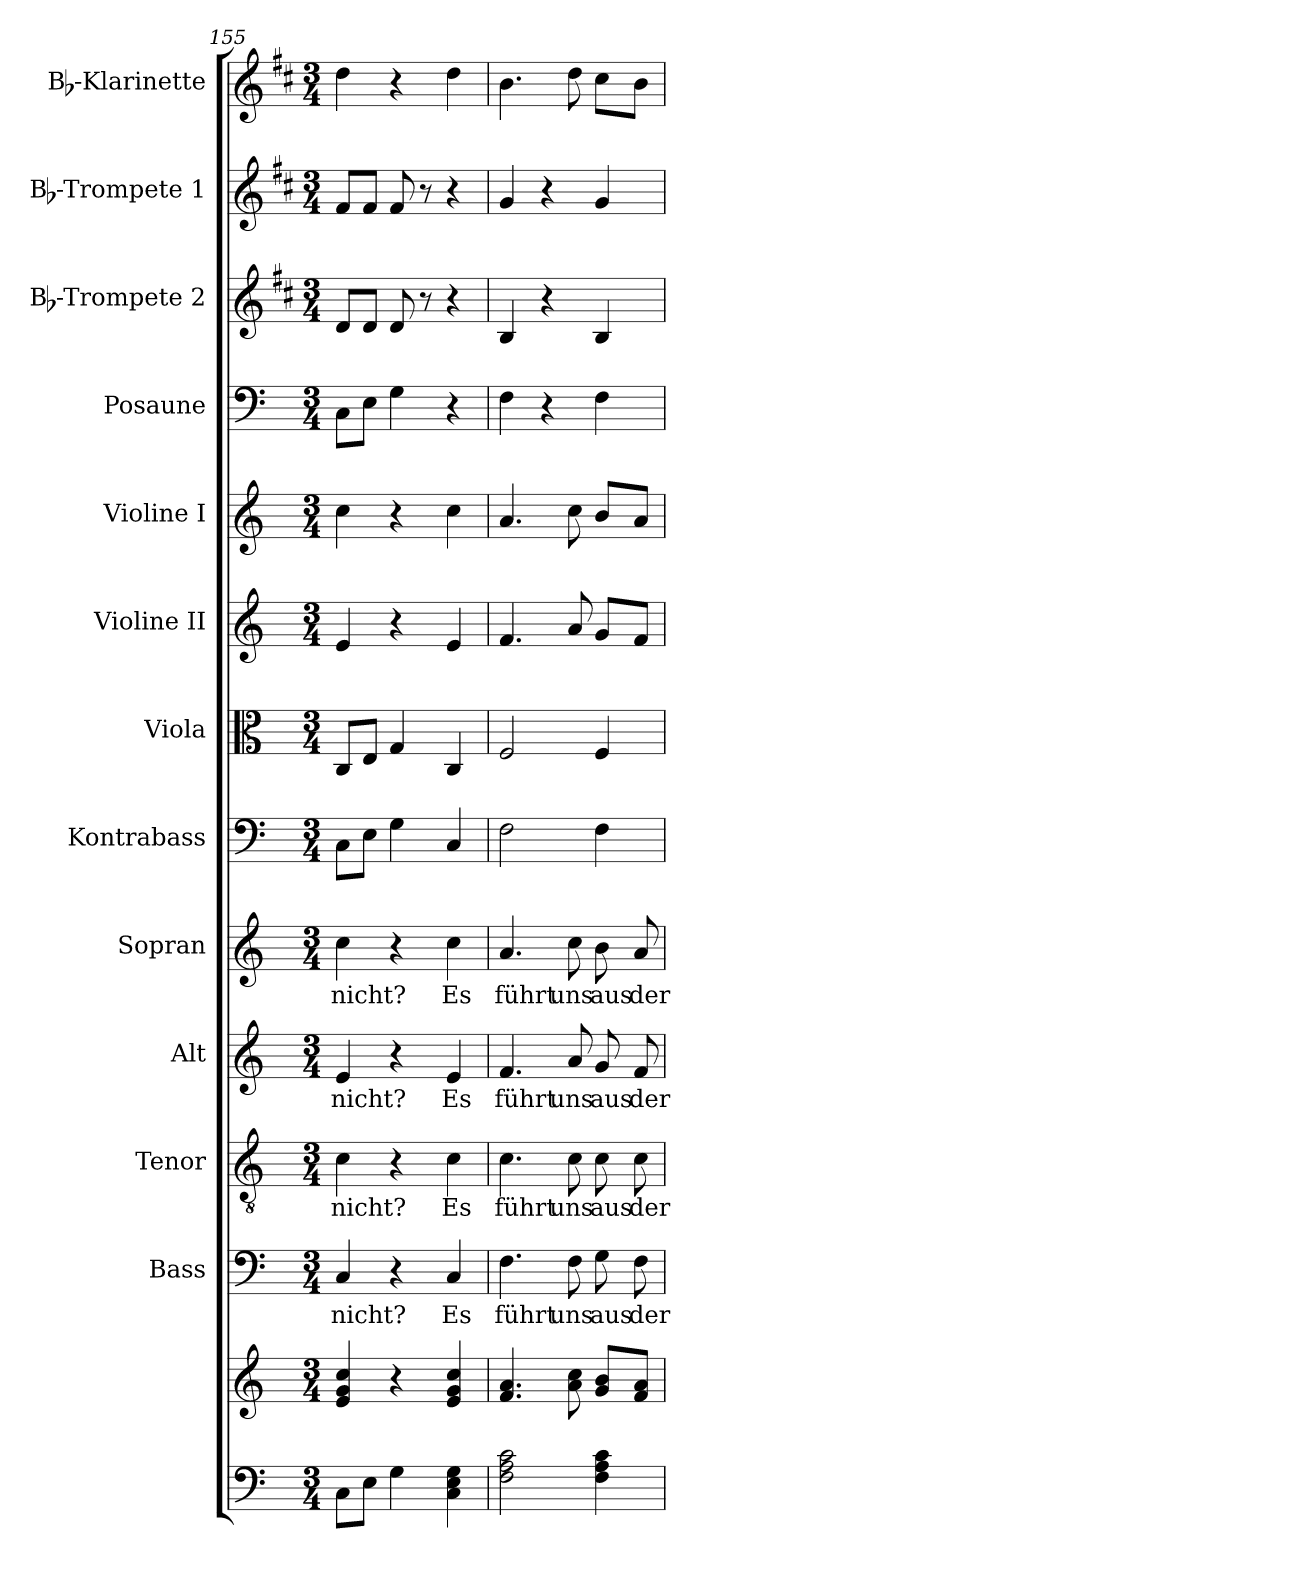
**kern	**kern	**kern	**text	**kern	**text	**kern	**text	**kern	**text	**kern	**kern	**kern	**kern	**kern	**kern	**kern	**kern
*part13	*part13	*part12	*part12	*part11	*part11	*part10	*part10	*part9	*part9	*part8	*part7	*part6	*part5	*part4	*part3	*part2	*part1
*staff14	*staff13	*staff12	*staff12	*staff11	*staff11	*staff10	*staff10	*staff9	*staff9	*staff8	*staff7	*staff6	*staff5	*staff4	*staff3	*staff2	*staff1
*	*	*I"Bass	*	*I"Tenor	*	*I"Alt	*	*I"Sopran	*	*I"Kontrabass	*I"Viola	*I"Violine II	*I"Violine I	*I"Posaune	*I"Bb-Trompete 2	*I"Bb-Trompete 1	*I"Bb-Klarinette
*	*	*I'B.	*	*I'T.	*	*I'A.	*	*I'S.	*	*I'Kb.	*I'Vla.	*I'Vl. II	*I'Vl. I	*I'Pos.	*I'Bb Trp. 2	*I'Bb Trp. 1	*I'Bb Kl.
*clefF4	*clefG2	*clefF4	*	*clefGv2	*	*clefG2	*	*clefG2	*	*clefF4	*clefC3	*clefG2	*clefG2	*clefF4	*clefG2	*clefG2	*clefG2
*	*	*	*	*	*	*	*	*	*	*ITrd7c12	*	*	*	*	*ITrd1c2	*ITrd1c2	*ITrd1c2
*k[]	*k[]	*k[]	*	*k[]	*	*k[]	*	*k[]	*	*k[]	*k[]	*k[]	*k[]	*k[]	*k[]	*k[]	*k[]
*C:	*C:	*C:	*	*C:	*	*C:	*	*C:	*	*C:	*C:	*C:	*C:	*C:	*C:	*C:	*C:
*M3/4	*M3/4	*M3/4	*	*M3/4	*	*M3/4	*	*M3/4	*	*M3/4	*M3/4	*M3/4	*M3/4	*M3/4	*M3/4	*M3/4	*M3/4
=155	=155	=155	=155	=155	=155	=155	=155	=155	=155	=155	=155	=155	=155	=155	=155	=155	=155
!	!	!	!LO:LY:b	!	!LO:LY:b	!	!LO:LY:b	!	!LO:LY:b	!	!	!	!	!	!	!	!
8C\L	4e/ 4g/ 4cc/	4C/	nicht?	4c\	nicht?	4e/	nicht?	4cc\	nicht?	8CC\L	8C/L	4e/	4cc\	8C\L	8c/L	8e/L	4cc\
8E\J	.	.	.	.	.	.	.	.	.	8EE\J	8E/J	.	.	8E\J	8c/J	8e/J	.
4G\	4r	4r	.	4r	.	4r	.	4r	.	4GG\	4G/	4r	4r	4G\	8c/	8e/	4r
.	.	.	.	.	.	.	.	.	.	.	.	.	.	.	8r	8r	.
!	!	!	!LO:LY:b	!	!LO:LY:b	!	!LO:LY:b	!	!LO:LY:b	!	!	!	!	!	!	!	!
4C\ 4E\ 4G\	4e/ 4g/ 4cc/	4C/	Es	4c\	Es	4e/	Es	4cc\	Es	4CC/	4C/	4e/	4cc\	4r	4r	4r	4cc\
=156	=156	=156	=156	=156	=156	=156	=156	=156	=156	=156	=156	=156	=156	=156	=156	=156	=156
!	!	!	!LO:LY:b	!	!LO:LY:b	!	!LO:LY:b	!	!LO:LY:b	!	!	!	!	!	!	!	!
2F\ 2A\ 2c\	4.f/ 4.a/	4.F\	führt	4.c\	führt	4.f/	führt	4.a/	führt	2FF\	2F/	4.f/	4.a/	4F\	4A/	4f/	4.a\
.	.	.	.	.	.	.	.	.	.	.	.	.	.	4r	4r	4r	.
!	!	!	!LO:LY:b	!	!LO:LY:b	!	!LO:LY:b	!	!LO:LY:b	!	!	!	!	!	!	!	!
.	8a\ 8cc\	8F\	uns	8c\	uns	8a/	uns	8cc\	uns	.	.	8a/	8cc\	.	.	.	8cc\
!	!	!	!LO:LY:b	!	!LO:LY:b	!	!LO:LY:b	!	!LO:LY:b	!	!	!	!	!	!	!	!
4F\ 4A\ 4c\	8g/ 8b/L	8G\	aus	8c\	aus	8g/	aus	8b\	aus	4FF\	4F/	8g/L	8b/L	4F\	4A/	4f/	8b\L
!	!	!	!LO:LY:b	!	!LO:LY:b	!	!LO:LY:b	!	!LO:LY:b	!	!	!	!	!	!	!	!
.	8f/ 8a/J	8F\	der	8c\	der	8f/	der	8a/	der	.	.	8f/J	8a/J	.	.	.	8a\J
=	=	=	=	=	=	=	=	=	=	=	=	=	=	=	=	=	=
*-	*-	*-	*-	*-	*-	*-	*-	*-	*-	*-	*-	*-	*-	*-	*-	*-	*-
